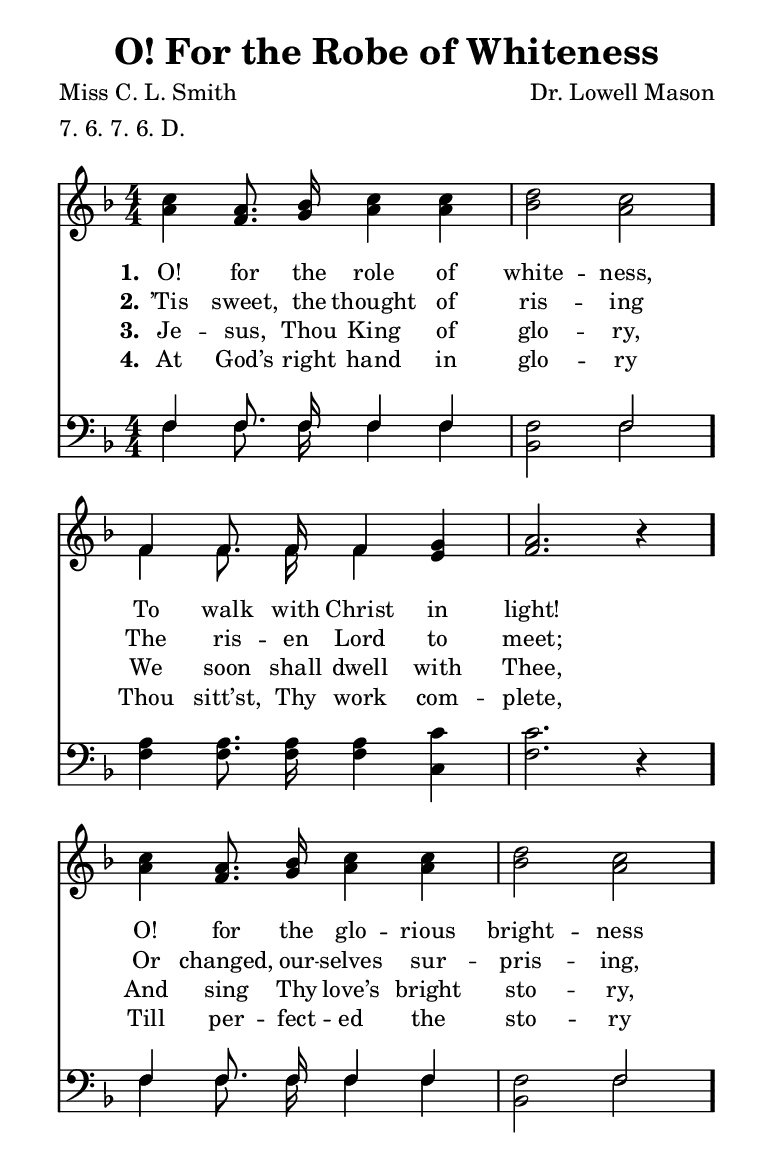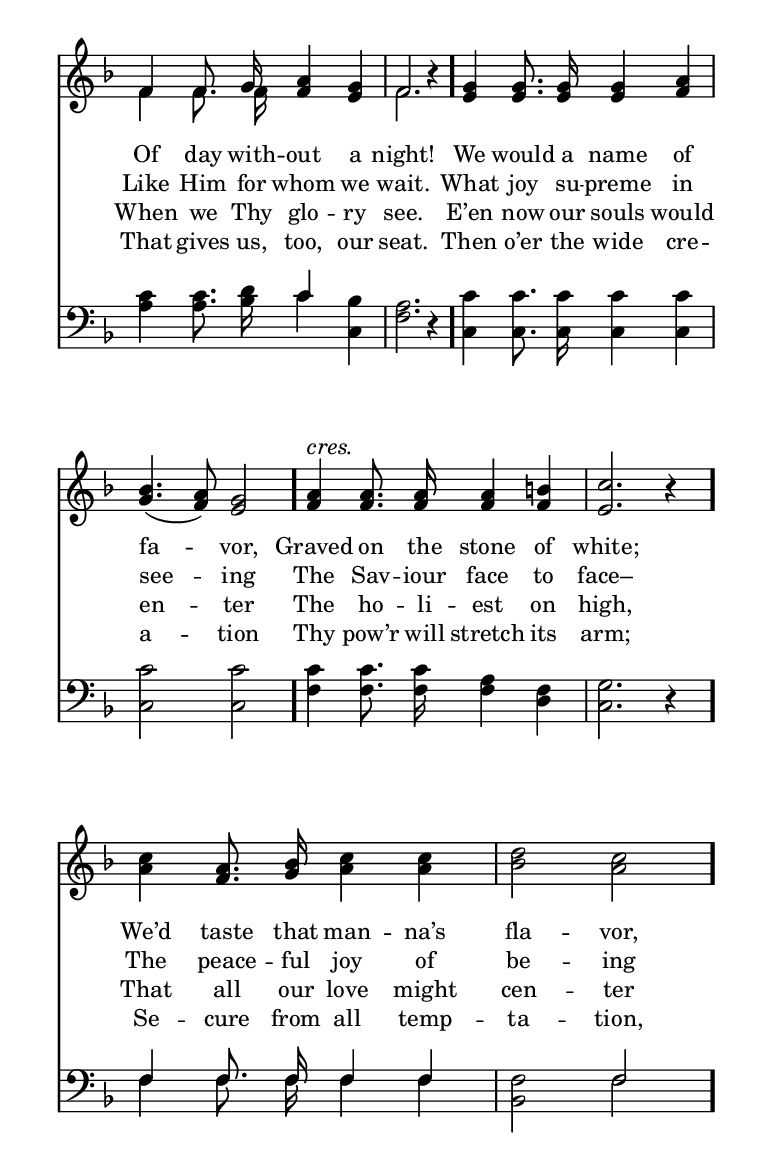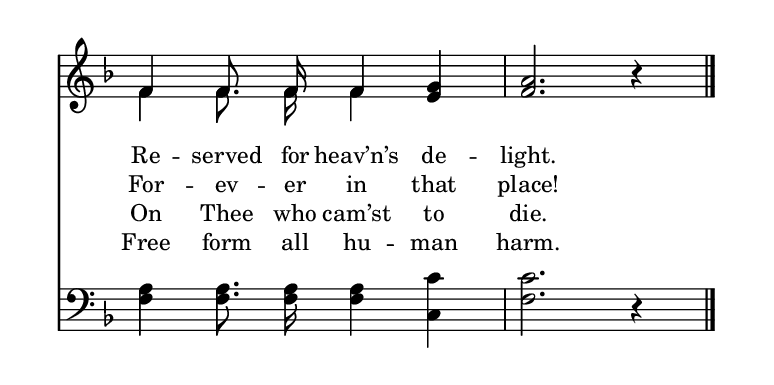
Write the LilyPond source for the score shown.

\include "common/global.ily"
\paper {
  \include "common/paper.ily"
}

\header{
  hymnnumber = "246"
  title = "O! For the Robe of Whiteness"
  tunename = "Work"
  meter = "7. 6. 7. 6. D."
  poet = "Miss C. L. Smith"
  composer = "Dr. Lowell Mason"
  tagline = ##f
}

global = {
  \include "common/overrides.ily"
  \override Staff.TimeSignature.style = #'numbered
  \time 4/4
  \override Score.MetronomeMark.transparent = ##t % hide all fermata changes too
  \tempo 4=90
  \key f \major
  \autoBeamOff
}

patternA = { c4 c8. c16 c4 c | c2 c }
patternB = { c4 c8. c16 c4 c | c2. c4 }
patternC = { c4 c8. c16 c4 c | c4.( c8) c2 }

notesSoprano = {
\global
\relative c'' {

  \changePitch \patternA { c a bes c c | d c }
  \changePitch \patternB { f, f f f g | a r }
  \changePitch \patternA { c a bes c c | d c }
  \changePitch \patternB { f, f g a g | f r }

  \changePitch \patternC { g g g g a | bes a g }
  \changePitch \patternB { a^\markup{\italic cres.} a a a b | c r }
  \changePitch \patternA { c a bes c c | d c }
  \changePitch \patternB { f, f f f g | a r }

  \bar "|."

}
}

notesAlto = {
\global
\relative e' {

  \changePitch \patternA { a f g a a | bes a }
  \changePitch \patternB { f f f f e | f r }
  \changePitch \patternA { a f g a a | bes a }
  \changePitch \patternB { f f f f e | f r }

  \changePitch \patternC { e e e e f | g f e }
  \changePitch \patternB { f f f f f | e r }
  \changePitch \patternA { a f g a a | bes a }
  \changePitch \patternB { f f f f e | f r }

}
}

notesTenor = {
\global
\relative a {

  \changePitch \patternA { f f f f f | f f }
  \changePitch \patternB { a a a a c | c r }
  \changePitch \patternA { f, f f f f | f f }
  \changePitch \patternB { c' c d c bes | a r }

  \changePitch \patternA { c c c c c | c c }
  \changePitch \patternB { c c c a f | g r }
  \changePitch \patternA { f f f f f | f f }
  \changePitch \patternB { a a a a c | c r }

}
}

notesBass = {
\global
\relative f {

  \changePitch \patternA { f f f f f | bes, f' }
  \changePitch \patternB { f f f f c | f r }
  \changePitch \patternA { f f f f f | bes, f' }
  \changePitch \patternB { a a bes c c, | f r }

  \changePitch \patternA { c c c c c | c c }
  \changePitch \patternB { f f f f d | c r }
  \changePitch \patternA { f f f f f | bes, f' }
  \changePitch \patternB { f f f f c | f r }

}
}

wordsA = \lyricmode {
\set stanza = "1."

O! for the role of white -- ness, \bar "."
To walk with Christ in light! \bar "."
O! for the glo -- rious bright -- ness \bar "."
Of day with -- out a night! \bar "."
We would a name of fa -- vor, \bar "."
Graved on the stone of white; \bar "."
We’d taste that man -- na’s fla -- vor, \bar "."
Re -- served for heav’n’s de -- light. \bar "."

}

wordsB = \lyricmode {
\set stanza = "2."

’Tis sweet, the thought of ris -- ing
The ris -- en Lord to meet;
Or changed, our -- selves sur -- pris -- ing,
Like Him for whom we wait.
What joy su -- preme in see -- ing
The Sav -- iour face to face–
The peace -- ful joy of be -- ing
For -- ev -- er in that place!

}

wordsC = \lyricmode {
\set stanza = "3."

Je -- sus, Thou King of glo -- ry,
We soon shall dwell with Thee,
And sing Thy love’s bright sto -- ry,
When we Thy glo -- ry see.
E’en now our souls would en -- ter
The ho -- li -- est on high,
That all our love might cen -- ter
On Thee who cam’st to die.

}

wordsD = \lyricmode {
\set stanza = "4."

At God’s right hand in glo -- ry
Thou sitt’st, Thy work com -- plete,
Till per -- fect -- ed the sto -- ry
That gives us, too, our seat.
Then o’er the wide cre -- a -- tion
Thy pow’r will stretch its arm;
Se -- cure from all temp -- ta -- tion,
Free form all hu -- man harm.

}

\score {
  \context ChoirStaff <<
    \context Staff = upper <<
      \set Staff.autoBeaming = ##f
      \set ChoirStaff.systemStartDelimiter = #'SystemStartBar
      \set ChoirStaff.printPartCombineTexts = ##f
      \partcombine #'(2 . 9) \notesSoprano \notesAlto
      \context NullVoice = sopranos { \voiceOne << \notesSoprano >> }
      \context NullVoice = altos { \voiceTwo << \notesAlto >> }
      \context Lyrics = one   \lyricsto sopranos \wordsA
      \context Lyrics = two   \lyricsto sopranos \wordsB
      \context Lyrics = three \lyricsto sopranos \wordsC
      \context Lyrics = four  \lyricsto sopranos \wordsD
    >>
    \context Staff = men <<
      \set Staff.autoBeaming = ##f
      \clef bass
      \set ChoirStaff.printPartCombineTexts = ##f
      \partcombine #'(2 . 9) \notesTenor \notesBass
      \context NullVoice = tenors { \voiceOne << \notesTenor >> }
      \context NullVoice = basses { \voiceTwo << \notesBass >> }
    >>
  >>
  \layout {
    \include "common/layout.ily"
  }
  \midi{
    \include "common/midi.ily"
  }
}

\version "2.19.49"  % necessary for upgrading to future LilyPond versions.

% vi:set et ts=2 sw=2 ai nocindent syntax=lilypond:
